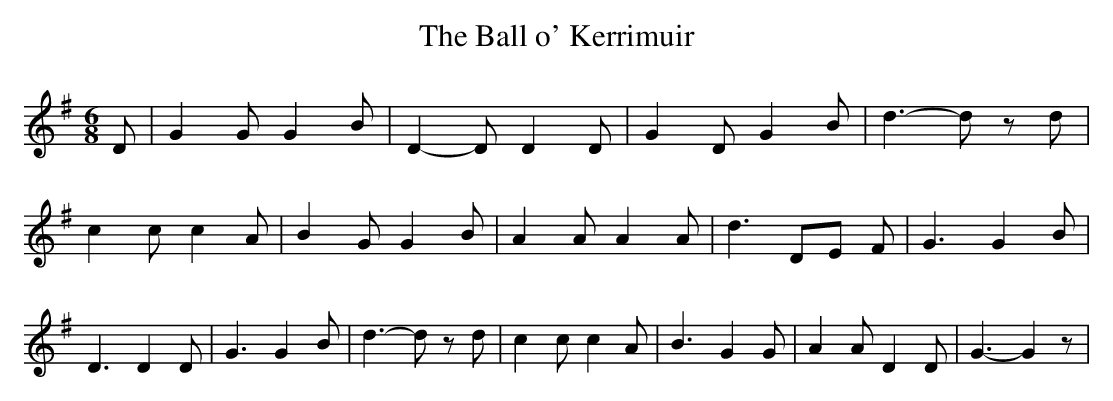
X:1
T:The Ball o' Kerrimuir
M:6/8
L:1/8
K:G
 D| G2 G G2 B| D2- D D2 D| G2 D G2 B| d3- d z d| c2 c c2 A| B2 G G2 B|\
 A2 A A2 A| d3D-E F| G3 G2 B| D3 D2 D| G3 G2 B| d3- d z d| c2 c c2 A|\
 B3 G2 G| A2 A D2 D| G3- G2 z|
